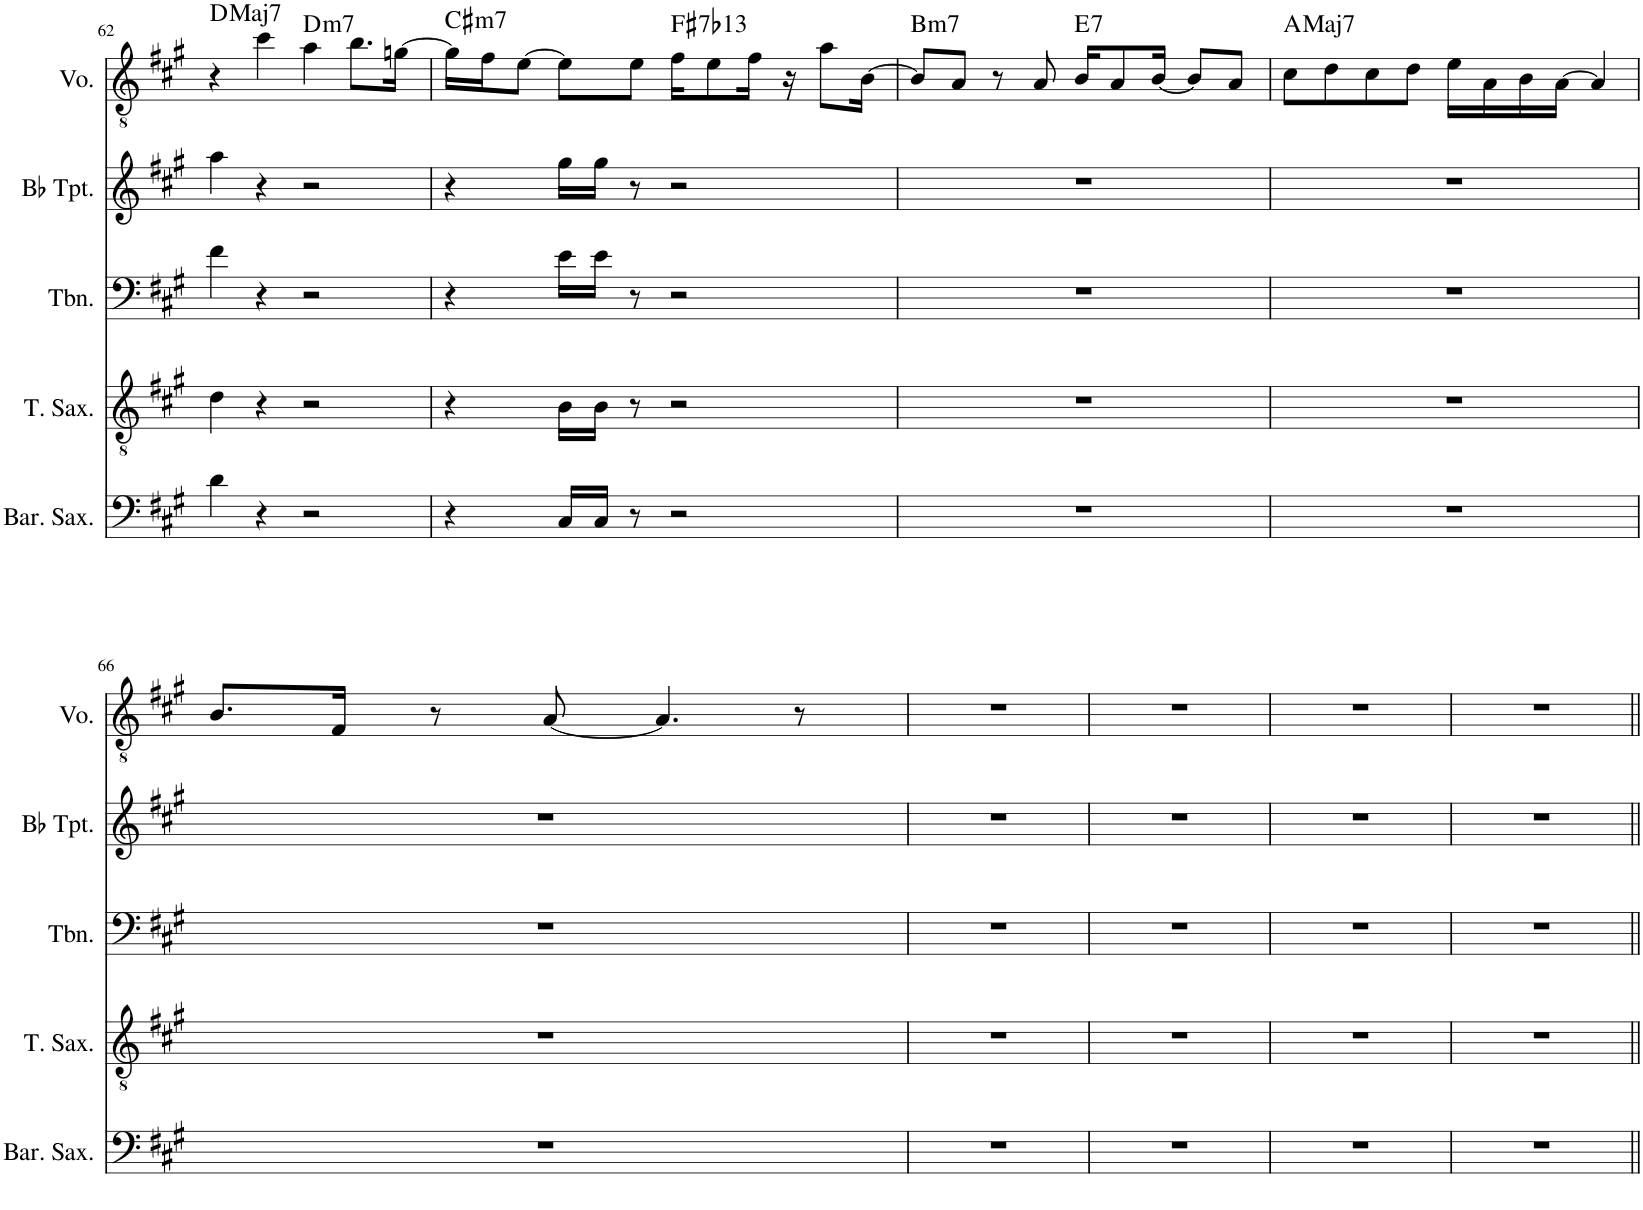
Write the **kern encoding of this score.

**kern	**kern	**kern	**kern	**kern	**harte
*part5	*part4	*part3	*part2	*part1	*part1
*staff5	*staff4	*staff3	*staff2	*staff1	*
*I"バリトンサックス	*I"テナーサックス	*I"トロンボーン	*I"Bb トランペット	*I"Voice	*
*	*	*	*	*I'Vo.	*
!!LO:PB:g=z
*clefF4	*clefGv2	*clefF4	*clefG2	*clefGv2	*
*ITrd12c21	*ITrd8c14	*	*ITrd1c2	*	*
*k[f#c#g#]	*k[f#c#g#]	*k[f#c#g#]	*k[f#c#g#]	*k[f#c#g#]	*
*M4/4	*M4/4	*M4/4	*M4/4	*M4/4	*
=62	=62	=62	=62	=62	=62
!	!	!	!	!	!LO:H:kt=Maj7
4d\	4d\	4f#\	4aa\	4r	D:maj7
4r	4r	4r	4r	4cc#\	.
!	!	!	!	!	!LO:H:kt=m7
2r	2r	2r	2r	4a\	D:min7
.	.	.	.	8.b\L	.
.	.	.	.	[16gn\Jk	.
=63	=63	=63	=63	=63	=63
!	!	!	!	!	!LO:H:kt=m7
4r	4r	4r	4r	16g\LL]	C#:min7
.	.	.	.	16f#\J	.
.	.	.	.	[8e\J	.
16C#/LL	16B\LL	16e\LL	16gg#\LL	8e\L]	.
16C#/JJ	16B\JJ	16e\JJ	16gg#\JJ	.	.
8r	8r	8r	8r	8e\J	.
!	!	!	!	!	!LO:H:kt=7
2r	2r	2r	2r	16f#\KL	F#:7(b13)
.	.	.	.	8e\	.
.	.	.	.	16f#\Jk	.
.	.	.	.	16r	.
.	.	.	.	8a\L	.
.	.	.	.	[16B\Jk	.
=64	=64	=64	=64	=64	=64
!	!	!	!	!	!LO:H:kt=m7
1r	1r	1r	1r	8B/L]	B:min7
.	.	.	.	8A/J	.
.	.	.	.	8r	.
.	.	.	.	8A/	.
!	!	!	!	!	!LO:H:kt=7
.	.	.	.	16B/KL	E:7
.	.	.	.	8A/	.
.	.	.	.	[16B/Jk	.
.	.	.	.	8B/L]	.
.	.	.	.	8A/J	.
=65	=65	=65	=65	=65	=65
!	!	!	!	!	!LO:H:kt=Maj7
1r	1r	1r	1r	8c#\L	A:maj7
.	.	.	.	8d\	.
.	.	.	.	8c#\	.
.	.	.	.	8d\J	.
.	.	.	.	16e\LL	.
.	.	.	.	16A\	.
.	.	.	.	16B\	.
.	.	.	.	[16A\JJ	.
.	.	.	.	4A/]	.
!!LO:LB:g=z
=66	=66	=66	=66	=66	=66
1r	1r	1r	1r	8.B/L	.
.	.	.	.	16F#/Jk	.
.	.	.	.	8r	.
.	.	.	.	[8A/	.
.	.	.	.	4.A/]	.
.	.	.	.	8r	.
=67	=67	=67	=67	=67	=67
1r	1r	1r	1r	1r	.
=68	=68	=68	=68	=68	=68
1r	1r	1r	1r	1r	.
=69	=69	=69	=69	=69	=69
1r	1r	1r	1r	1r	.
=70	=70	=70	=70	=70	=70
1r	1r	1r	1r	1r	.
=||	=||	=||	=||	=||	=||
*-	*-	*-	*-	*-	*-
